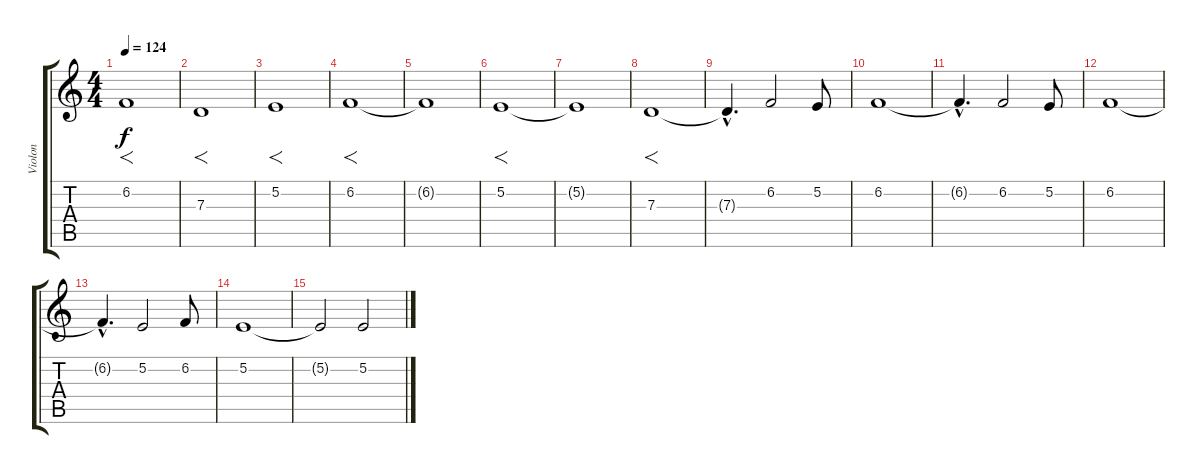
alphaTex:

\track ("Violon" "Violon") {instrument viola}
\staff {score tabs}
\tuning (E4 B3 G3 D3 A2 E2) {hide}
\ts (4 4)
\tempo 124
\clef g2
\ks c
6.2.1{f dy f} |
7.3.1{f} |
5.2.1{f} |
6.2.1{f} |
6.2{t}.1 |
5.2.1{f} |
5.2{t}.1 |
7.3.1{f volume 16} |
7.3{hac t}.4{d} 6.2.2 5.2.8 |
6.2.1 |
6.2{hac t}.4{d} 6.2.2 5.2.8 |
6.2.1 |
6.2{hac t}.4{d} 5.2.2 6.2.8 |
5.2.1 |
5.2{t}.2 5.2.2
